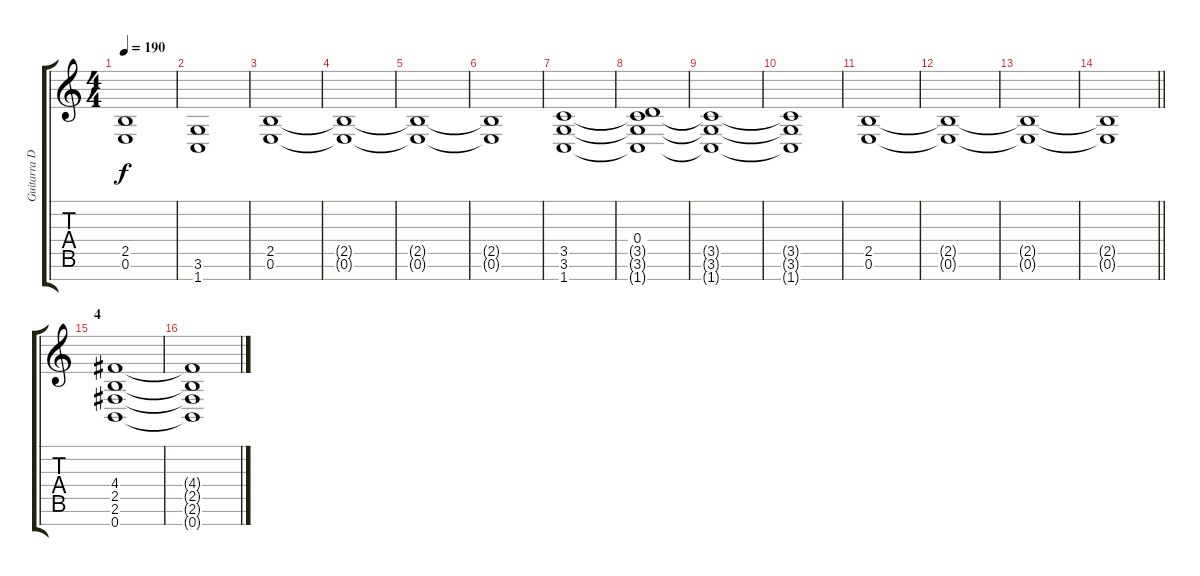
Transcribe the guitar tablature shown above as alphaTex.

\track ("Guitarra Distorsión/Limpia" "Guitarra D") {instrument acousticguitarnylon}
\staff {score tabs}
\tuning (E4 B3 G3 D3 A2 E2 B1) {hide}
\ts (4 4)
\tempo 190
\clef g2
\ks c
(2.5{t} 0.6{t}).1{dy f} |
(3.6 1.7).1 |
(2.5 0.6).1 |
(2.5{t} 0.6{t}).1 |
(2.5{t} 0.6{t}).1 |
(2.5{t} 0.6{t}).1 |
(3.5 3.6 1.7).1 |
(0.4 3.5{t} 3.6{t} 1.7{t}).1 |
(3.5{t} 3.6{t} 1.7{t}).1 |
(3.5{t} 3.6{t} 1.7{t}).1 |
(2.5 0.6).1 |
(2.5{t} 0.6{t}).1 |
(2.5{t} 0.6{t}).1 |
\barLineRight lightlight
(2.5{t} 0.6{t}).1 |
\section ("" "4")
(4.4 2.5 2.6 0.7).1 |
(4.4{t} 2.5{t} 2.6{t} 0.7{t}).1
